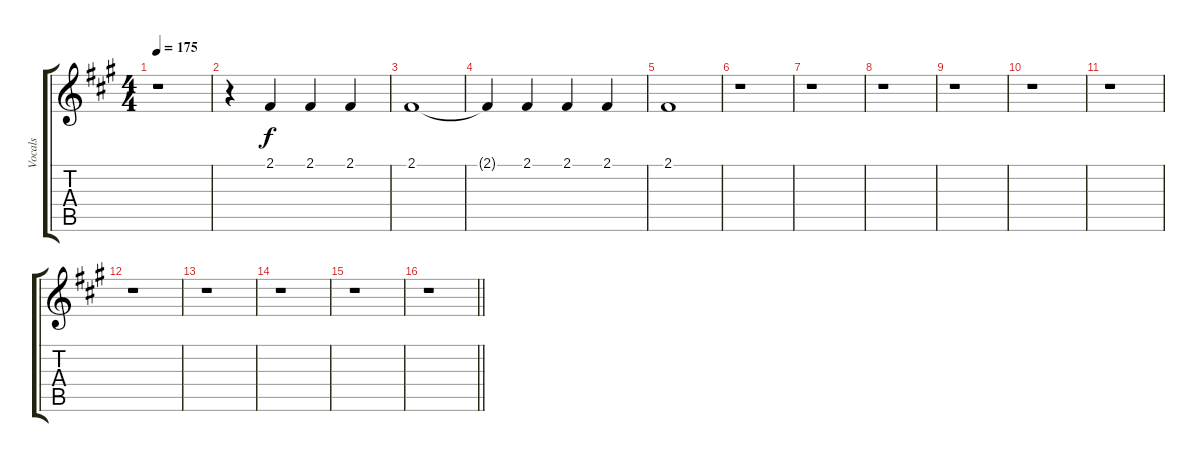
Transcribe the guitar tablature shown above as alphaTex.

\track ("Vocals" "Vocals") {instrument clarinet}
\staff {score tabs}
\tuning (E4 B3 G3 D3 A2 E2) {hide}
\ts (4 4)
\tempo 175
\clef g2
\ks f#minor
r.1{dy f} |
r.4 2.1.4 2.1.4 2.1.4 |
2.1.1 |
2.1{t}.4 2.1.4 2.1.4 2.1.4 |
2.1.1 |
r.1 |
r.1 |
r.1 |
r.1 |
r.1 |
r.1 |
r.1 |
r.1 |
r.1 |
r.1 |
\barLineRight lightlight
r.1
